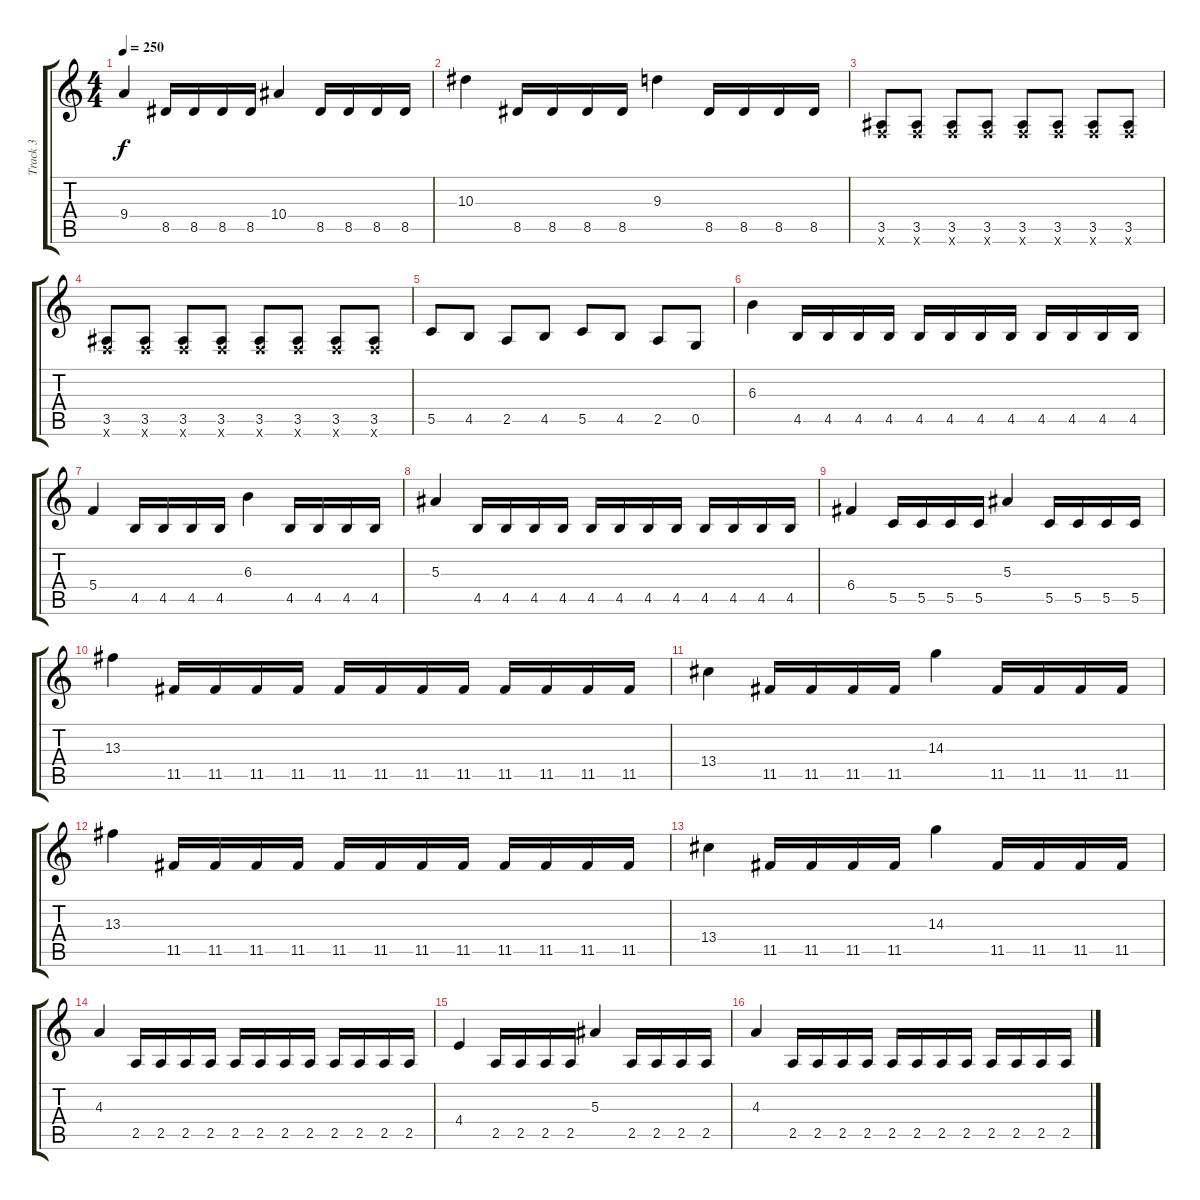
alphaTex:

\track ("Track 3" "Track 3") {instrument distortionguitar}
\staff {score tabs}
\tuning (D4 A3 F3 C3 G2 D2) {hide}
\ts (4 4)
\tempo 250
\clef g2
\ks c
9.4.4{dy f} 8.5.16 8.5.16 8.5.16 8.5.16 10.4.4 8.5.16 8.5.16 8.5.16 8.5.16 |
10.3.4 8.5.16 8.5.16 8.5.16 8.5.16 9.3.4 8.5.16 8.5.16 8.5.16 8.5.16 |
(3.5 3.6{x}).8 (3.5 3.6{x}).8 (3.5 3.6{x}).8 (3.5 3.6{x}).8 (3.5 3.6{x}).8 (3.5 3.6{x}).8 (3.5 3.6{x}).8 (3.5 3.6{x}).8 |
(3.5 3.6{x}).8 (3.5 3.6{x}).8 (3.5 3.6{x}).8 (3.5 3.6{x}).8 (3.5 3.6{x}).8 (3.5 3.6{x}).8 (3.5 3.6{x}).8 (3.5 3.6{x}).8 |
5.5.8 4.5.8 2.5.8 4.5.8 5.5.8 4.5.8 2.5.8 0.5.8 |
6.3.4 4.5.16 4.5.16 4.5.16 4.5.16 4.5.16 4.5.16 4.5.16 4.5.16 4.5.16 4.5.16 4.5.16 4.5.16 |
5.4.4 4.5.16 4.5.16 4.5.16 4.5.16 6.3.4 4.5.16 4.5.16 4.5.16 4.5.16 |
5.3.4 4.5.16 4.5.16 4.5.16 4.5.16 4.5.16 4.5.16 4.5.16 4.5.16 4.5.16 4.5.16 4.5.16 4.5.16 |
6.4.4 5.5.16 5.5.16 5.5.16 5.5.16 5.3.4 5.5.16 5.5.16 5.5.16 5.5.16 |
13.3.4 11.5.16 11.5.16 11.5.16 11.5.16 11.5.16 11.5.16 11.5.16 11.5.16 11.5.16 11.5.16 11.5.16 11.5.16 |
13.4.4 11.5.16 11.5.16 11.5.16 11.5.16 14.3.4 11.5.16 11.5.16 11.5.16 11.5.16 |
13.3.4 11.5.16 11.5.16 11.5.16 11.5.16 11.5.16 11.5.16 11.5.16 11.5.16 11.5.16 11.5.16 11.5.16 11.5.16 |
13.4.4 11.5.16 11.5.16 11.5.16 11.5.16 14.3.4 11.5.16 11.5.16 11.5.16 11.5.16 |
4.3.4 2.5.16 2.5.16 2.5.16 2.5.16 2.5.16 2.5.16 2.5.16 2.5.16 2.5.16 2.5.16 2.5.16 2.5.16 |
4.4.4 2.5.16 2.5.16 2.5.16 2.5.16 5.3.4 2.5.16 2.5.16 2.5.16 2.5.16 |
4.3.4 2.5.16 2.5.16 2.5.16 2.5.16 2.5.16 2.5.16 2.5.16 2.5.16 2.5.16 2.5.16 2.5.16 2.5.16
